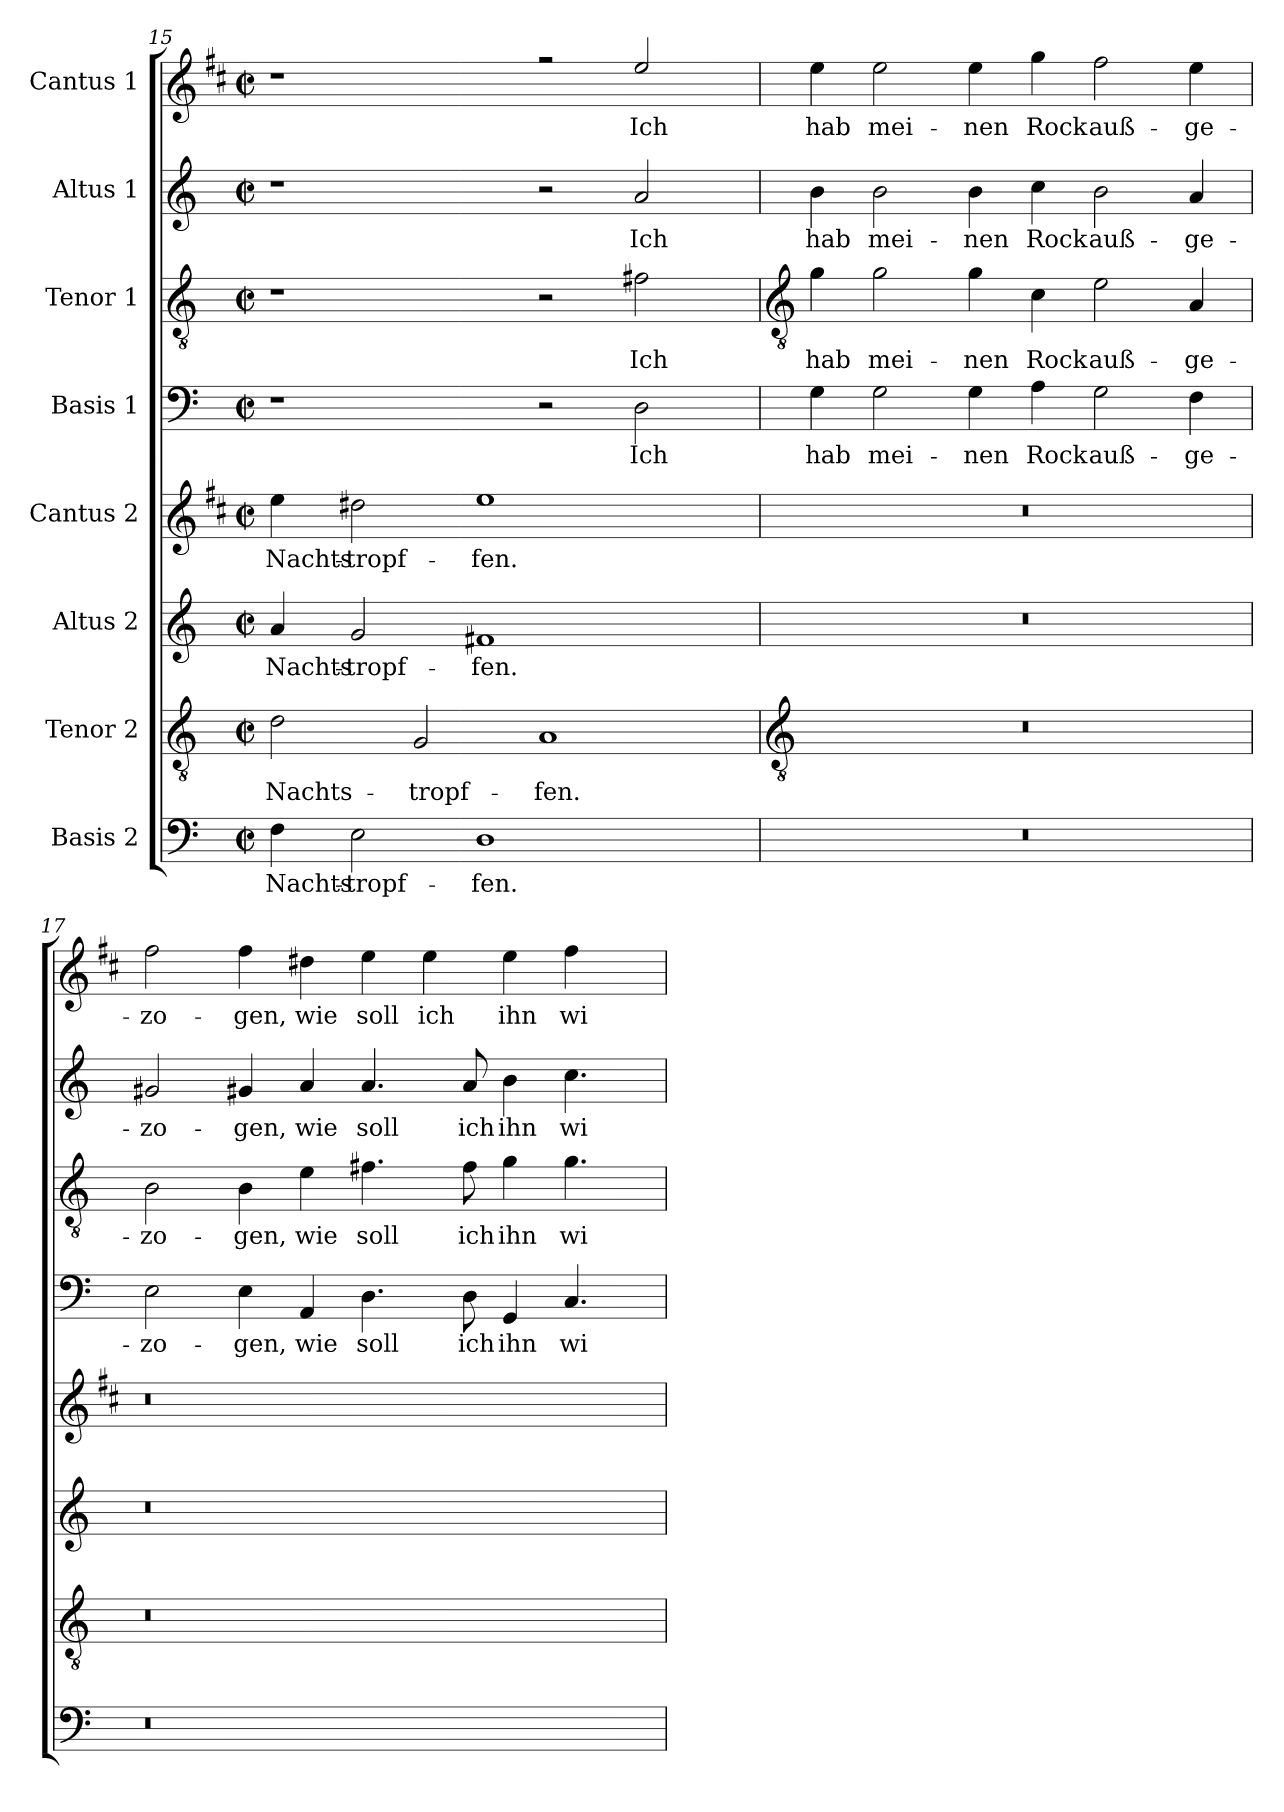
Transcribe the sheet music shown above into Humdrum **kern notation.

**kern	**text	**kern	**text	**kern	**text	**kern	**text	**kern	**text	**kern	**text	**kern	**text	**kern	**text
*part8	*part8	*part7	*part7	*part6	*part6	*part5	*part5	*part4	*part4	*part3	*part3	*part2	*part2	*part1	*part1
*staff8	*staff8	*staff7	*staff7	*staff6	*staff6	*staff5	*staff5	*staff4	*staff4	*staff3	*staff3	*staff2	*staff2	*staff1	*staff1
*I"Basis 2	*	*I"Tenor 2	*	*I"Altus 2	*	*I"Cantus 2	*	*I"Basis 1	*	*I"Tenor 1	*	*I"Altus 1	*	*I"Cantus 1	*
*clefF4	*	*clefGv2	*	*clefG2	*	*clefG2	*	*clefF4	*	*clefGv2	*	*clefG2	*	*clefG2	*
*	*	*	*	*	*	*ITrd1c2	*	*	*	*	*	*	*	*ITrd1c2	*
*k[]	*	*k[]	*	*k[]	*	*k[]	*	*k[]	*	*k[]	*	*k[]	*	*k[]	*
*C:	*	*C:	*	*C:	*	*C:	*	*C:	*	*C:	*	*C:	*	*C:	*
*M4/2	*	*M4/2	*	*M4/2	*	*M4/2	*	*M4/2	*	*M4/2	*	*M4/2	*	*M4/2	*
*met(c|)	*	*met(c|)	*	*met(c|)	*	*met(c|)	*	*met(c|)	*	*met(c|)	*	*met(c|)	*	*met(c|)	*
=15	=15	=15	=15	=15	=15	=15	=15	=15	=15	=15	=15	=15	=15	=15	=15
!	!LO:LY:b	!	!LO:LY:b	!	!LO:LY:b	!	!LO:LY:b	!	!	!	!	!	!	!	!
*	*	*	*	*	*	*	*	*	*	*	*	*	*	*^	*
4F	Nachts-	2d	Nachts-	4a	Nachts-	4dd	Nachts-	1r	.	1r	.	1r	.	1r	0ryy	.
!	!LO:LY:b	!	!	!	!LO:LY:b	!	!LO:LY:b	!	!	!	!	!	!	!	!	!
2E	-tropf-	.	.	2g	-tropf-	2cc#X	-tropf-	.	.	.	.	.	.	.	.	.
!	!	!	!LO:LY:b	!	!	!	!	!	!	!	!	!	!	!	!	!
.	.	2G	-tropf-	.	.	.	.	.	.	.	.	.	.	.	.	.
!	!LO:LY:b	!	!	!	!LO:LY:b	!	!LO:LY:b	!	!	!	!	!	!	!	!	!
1D	-fen.	.	.	1f#X	-fen.	1dd	-fen.	.	.	.	.	.	.	.	.	.
!	!	!	!LO:LY:b	!	!	!	!	!	!	!	!	!	!	!	!	!
.	.	1A	-fen.	.	.	.	.	2r	.	2r	.	2r	.	2r	.	.
!	!	!	!	!	!	!	!	!	!LO:LY:b	!	!LO:LY:b	!	!LO:LY:b	!	!	!LO:LY:b
.	.	.	.	.	.	.	.	2D	Ich	2f#X	Ich	2a	Ich	2dd	.	Ich
4ryy	.	.	.	4ryy	.	4ryy	.	.	.	.	.	.	.	.	.	.
*	*	*	*	*	*	*	*	*	*	*	*	*	*	*v	*v	*
!!LO:LB:g=z
=16	=16	=16	=16	=16	=16	=16	=16	=16	=16	=16	=16	=16	=16	=16	=16
*	*	*clefGv2	*	*	*	*	*	*	*	*clefGv2	*	*	*	*	*
!	!	!	!	!	!	!	!	!	!LO:LY:b	!	!LO:LY:b	!	!LO:LY:b	!	!LO:LY:b
0r	.	0r	.	0r	.	0r	.	4G	hab	4g	hab	4b	hab	4dd	hab
!	!	!	!	!	!	!	!	!	!LO:LY:b	!	!LO:LY:b	!	!LO:LY:b	!	!LO:LY:b
.	.	.	.	.	.	.	.	2G	mei-	2g	mei-	2b	mei-	2dd	mei-
!	!	!	!	!	!	!	!	!	!LO:LY:b	!	!LO:LY:b	!	!LO:LY:b	!	!LO:LY:b
.	.	.	.	.	.	.	.	4G	-nen	4g	-nen	4b	-nen	4dd	-nen
!	!	!	!	!	!	!	!	!	!LO:LY:b	!	!LO:LY:b	!	!LO:LY:b	!	!LO:LY:b
.	.	.	.	.	.	.	.	4A	Rock	4c	Rock	4cc	Rock	4ff	Rock
!	!	!	!	!	!	!	!	!	!LO:LY:b	!	!LO:LY:b	!	!LO:LY:b	!	!LO:LY:b
.	.	.	.	.	.	.	.	2G	auß-	2e	auß-	2b	auß-	2ee	auß-
!	!	!	!	!	!	!	!	!	!LO:LY:b	!	!LO:LY:b	!	!LO:LY:b	!	!LO:LY:b
.	.	.	.	.	.	.	.	4F	-ge-	4A	-ge-	4a	-ge-	4dd	-ge-
=17	=17	=17	=17	=17	=17	=17	=17	=17	=17	=17	=17	=17	=17	=17	=17
!	!	!	!	!	!	!	!	!	!LO:LY:b	!	!LO:LY:b	!	!LO:LY:b	!	!LO:LY:b
0r	.	0r	.	0r	.	0r	.	2E	-zo-	2B	-zo-	2g#X	-zo-	2ee	-zo-
!	!	!	!	!	!	!	!	!	!LO:LY:b	!	!LO:LY:b	!	!LO:LY:b	!	!LO:LY:b
.	.	.	.	.	.	.	.	4E	-gen,	4B	-gen,	4g#X	-gen,	4ee	-gen,
!	!	!	!	!	!	!	!	!	!LO:LY:b	!	!LO:LY:b	!	!LO:LY:b	!	!LO:LY:b
.	.	.	.	.	.	.	.	4AA	wie	4e	wie	4a	wie	4cc#X	wie
!	!	!	!	!	!	!	!	!	!LO:LY:b	!	!LO:LY:b	!	!LO:LY:b	!	!LO:LY:b
.	.	.	.	.	.	.	.	4.D	soll	4.f#X	soll	4.a	soll	4dd	soll
!	!	!	!	!	!	!	!	!	!	!	!	!	!	!	!LO:LY:b
.	.	.	.	.	.	.	.	.	.	.	.	.	.	4dd	ich
!	!	!	!	!	!	!	!	!	!LO:LY:b	!	!LO:LY:b	!	!LO:LY:b	!	!
.	.	.	.	.	.	.	.	8D	ich	8f#	ich	8a	ich	.	.
!	!	!	!	!	!	!	!	!	!LO:LY:b	!	!LO:LY:b	!	!LO:LY:b	!	!LO:LY:b
.	.	.	.	.	.	.	.	4GG	ihn	4g	ihn	4b	ihn	4dd	ihn
!	!	!	!	!	!	!	!	!	!LO:LY:b	!	!LO:LY:b	!	!LO:LY:b	!	!LO:LY:b
.	.	.	.	.	.	.	.	4.C	wi-	4.g	wi-	4.cc	wi-	4ee	wi-
8ryy	.	8ryy	.	8ryy	.	8ryy	.	.	.	.	.	.	.	8ryy	.
=	=	=	=	=	=	=	=	=	=	=	=	=	=	=	=
*-	*-	*-	*-	*-	*-	*-	*-	*-	*-	*-	*-	*-	*-	*-	*-
